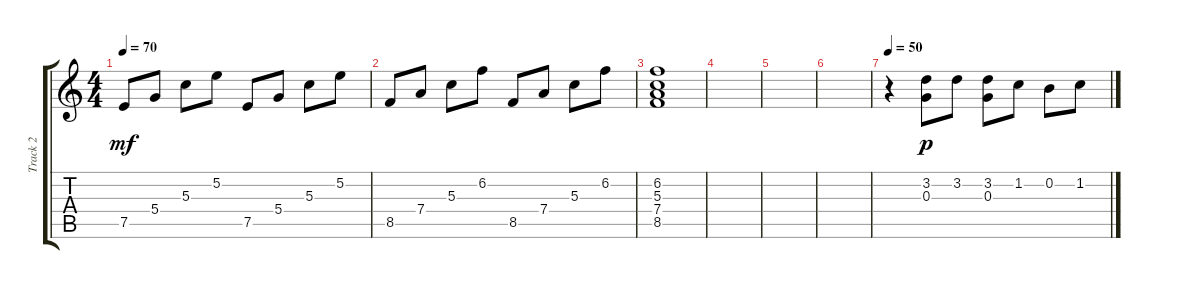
\track ("Track 2" "Track 2") {instrument acousticguitarsteel}
\staff {score tabs}
\tuning (E4 B3 G3 D3 A2 E2) {hide}
\ts (4 4)
\tempo 70
\clef g2
\ks c
7.5.8{dy mf} 5.4.8 5.3.8 5.2.8 7.5.8 5.4.8 5.3.8 5.2.8 |
8.5.8 7.4.8 5.3.8 6.2.8 8.5.8 7.4.8 5.3.8 6.2.8 |
(6.2 5.3 7.4 8.5).1 |
|
|
|
\tempo 50
r.4 (3.2 0.3).8{dy p} 3.2.8 (3.2 0.3).8 1.2.8 0.2.8 1.2.8
